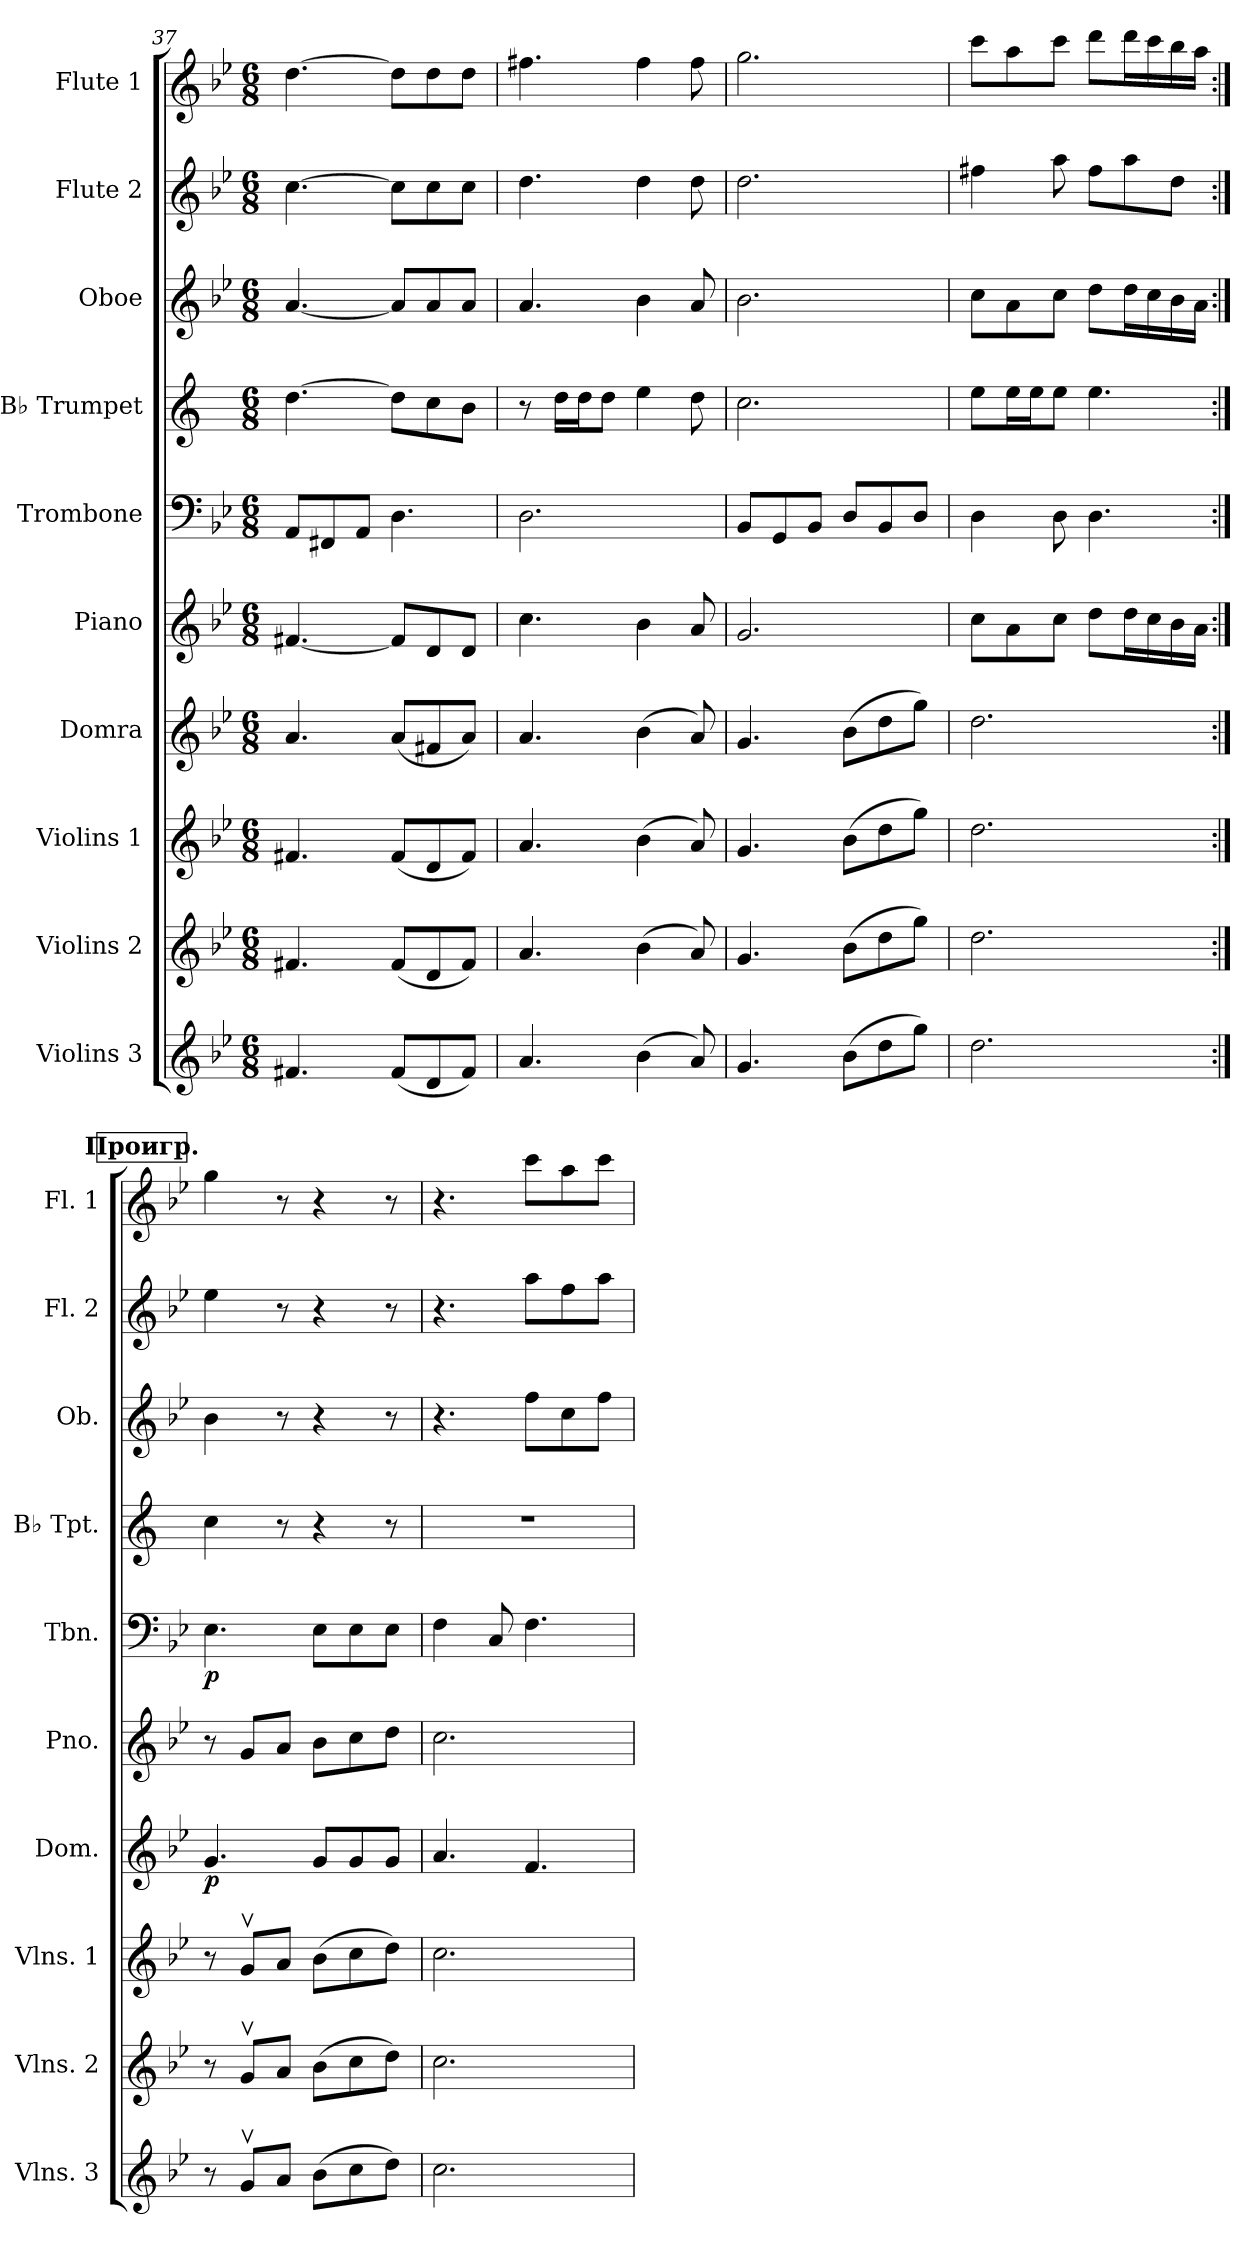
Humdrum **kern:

**kern	**kern	**kern	**kern	**dynam	**kern	**kern	**dynam	**kern	**kern	**kern	**kern
*part10	*part9	*part8	*part7	*part7	*part6	*part5	*part5	*part4	*part3	*part2	*part1
*staff10	*staff9	*staff8	*staff7	*staff7	*staff6	*staff5	*staff5	*staff4	*staff3	*staff2	*staff1
*I"Violins 3	*I"Violins 2	*I"Violins 1	*I"Domra	*	*I"Piano	*I"Trombone	*	*I"B♭ Trumpet	*I"Oboe	*I"Flute 2	*I"Flute 1
*I'Vlns. 3	*I'Vlns. 2	*I'Vlns. 1	*I'Dom.	*	*I'Pno.	*I'Tbn.	*	*I'B♭ Tpt.	*I'Ob.	*I'Fl. 2	*I'Fl. 1
*clefG2	*clefG2	*clefG2	*clefG2	*	*clefG2	*clefF4	*	*clefG2	*clefG2	*clefG2	*clefG2
*	*	*	*	*	*	*	*	*ITrd1c2	*	*	*
*k[b-e-]	*k[b-e-]	*k[b-e-]	*k[b-e-]	*	*k[b-e-]	*k[b-e-]	*	*k[b-e-]	*k[b-e-]	*k[b-e-]	*k[b-e-]
*M6/8	*M6/8	*M6/8	*M6/8	*	*M6/8	*M6/8	*	*M6/8	*M6/8	*M6/8	*M6/8
=37	=37	=37	=37	=37	=37	=37	=37	=37	=37	=37	=37
4.f#X/	4.f#X/	4.f#X/	4.a/	.	[4.f#X/	8AA/L	.	[4.cc\	[4.a/	[4.cc\	[4.dd\
.	.	.	.	.	.	8FF#X/	.	.	.	.	.
.	.	.	.	.	.	8AA/J	.	.	.	.	.
(<8f#/L	(<8f#/L	(<8f#/L	(<8a/L	.	8f#/L]	4.D\	.	8cc\L]	8a/L]	8cc\L]	8dd\L]
8d/	8d/	8d/	8f#X/	.	8d/	.	.	8b-\	8a/	8cc\	8dd\
8f#/J)	8f#/J)	8f#/J)	8a/J)	.	8d/J	.	.	8a\J	8a/J	8cc\J	8dd\J
=38	=38	=38	=38	=38	=38	=38	=38	=38	=38	=38	=38
4.a/	4.a/	4.a/	4.a/	.	4.cc\	2.D\	.	8r	4.a/	4.dd\	4.ff#X\
.	.	.	.	.	.	.	.	16cc\LL	.	.	.
.	.	.	.	.	.	.	.	16cc\J	.	.	.
.	.	.	.	.	.	.	.	8cc\J	.	.	.
(>4b-\	(>4b-\	(>4b-\	(>4b-\	.	4b-\	.	.	4dd\	4b-\	4dd\	4ff#\
8a/)	8a/)	8a/)	8a/)	.	8a/	.	.	8cc\	8a/	8dd\	8ff#\
!!LO:PB:g=z
=39	=39	=39	=39	=39	=39	=39	=39	=39	=39	=39	=39
4.g/	4.g/	4.g/	4.g/	.	2.g/	8BB-/L	.	2.b-\	2.b-\	2.dd\	2.gg\
.	.	.	.	.	.	8GG/	.	.	.	.	.
.	.	.	.	.	.	8BB-/J	.	.	.	.	.
(>8b-\L	(>8b-\L	(>8b-\L	(>8b-\L	.	.	8D/L	.	.	.	.	.
8dd\	8dd\	8dd\	8dd\	.	.	8BB-/	.	.	.	.	.
8gg\J)	8gg\J)	8gg\J)	8gg\J)	.	.	8D/J	.	.	.	.	.
=40	=40	=40	=40	=40	=40	=40	=40	=40	=40	=40	=40
2.dd\	2.dd\	2.dd\	2.dd\	.	8cc\L	4D\	.	8dd\L	8cc\L	4ff#X\	8ccc\L
.	.	.	.	.	8a\	.	.	16dd\L	8a\	.	8aa\
.	.	.	.	.	.	.	.	16dd\J	.	.	.
.	.	.	.	.	8cc\J	8D\	.	8dd\J	8cc\J	8aa\	8ccc\J
.	.	.	.	.	8dd\L	4.D\	.	4.dd\	8dd\L	8ff#\L	8ddd\L
.	.	.	.	.	16dd\L	.	.	.	16dd\L	8aa\	16ddd\L
.	.	.	.	.	16cc\	.	.	.	16cc\	.	16ccc\
.	.	.	.	.	16b-\	.	.	.	16b-\	8dd\J	16bb-\
.	.	.	.	.	16a\JJ	.	.	.	16a\JJ	.	16aa\JJ
!!LO:REH:place=s1:a:B:fs=14:t=Проигр.
=41:|!	=41:|!	=41:|!	=41:|!	=41:|!	=41:|!	=41:|!	=41:|!	=41:|!	=41:|!	=41:|!	=41:|!
!	!	!	!	!LO:DY:b	!	!	!LO:DY:b	!	!	!	!
8r	8r	8r	4.g/	p	8r	4.E-\	p	4b-\	4b-\	4ee-\	4gg\
8gv/L	8gv/L	8gv/L	.	.	8g/L	.	.	.	.	.	.
8a/J	8a/J	8a/J	.	.	8a/J	.	.	8r	8r	8r	8r
(>8b-\L	(>8b-\L	(>8b-\L	8g/L	.	8b-\L	8E-\L	.	4r	4r	4r	4r
8cc\	8cc\	8cc\	8g/	.	8cc\	8E-\	.	.	.	.	.
8dd\J)	8dd\J)	8dd\J)	8g/J	.	8dd\J	8E-\J	.	8r	8r	8r	8r
=42	=42	=42	=42	=42	=42	=42	=42	=42	=42	=42	=42
2.cc\	2.cc\	2.cc\	4.a/	.	2.cc\	4F\	.	2.r	4.r	4.r	4.r
.	.	.	.	.	.	8C/	.	.	.	.	.
.	.	.	4.f/	.	.	4.F\	.	.	8ff\L	8aa\L	8ccc\L
.	.	.	.	.	.	.	.	.	8cc\	8ff\	8aa\
.	.	.	.	.	.	.	.	.	8ff\J	8aa\J	8ccc\J
=	=	=	=	=	=	=	=	=	=	=	=
*-	*-	*-	*-	*-	*-	*-	*-	*-	*-	*-	*-
